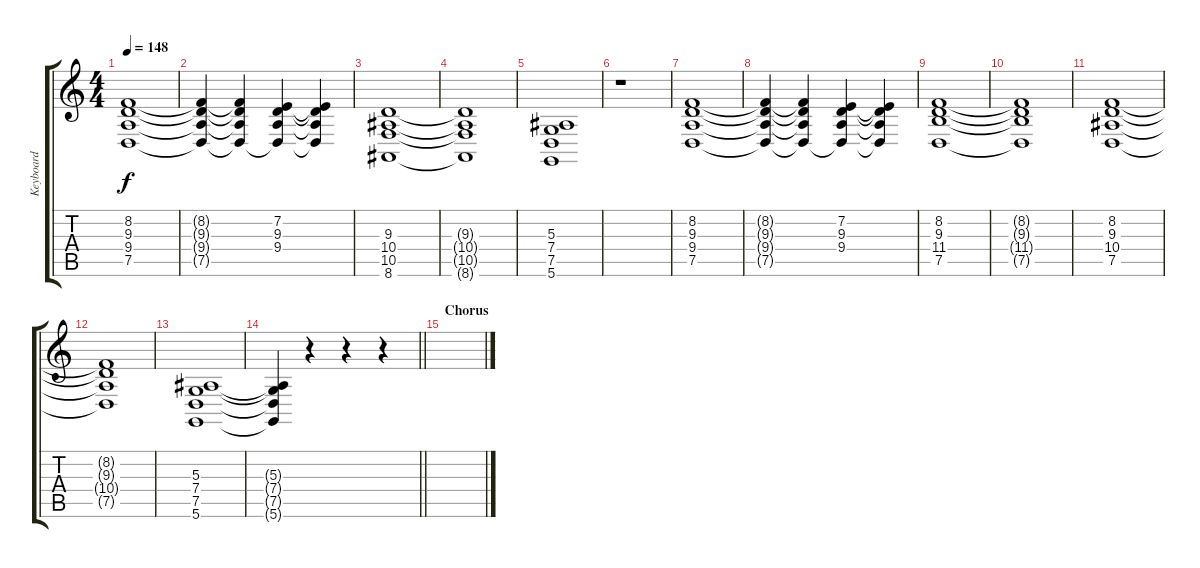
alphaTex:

\track ("Keyboard" "Keyboard") {instrument tremolostrings}
\staff {score tabs}
\tuning (D4 A3 F3 C3 G2 D2) {hide}
\ts (4 4)
\tempo 148
\clef g2
\ks c
(8.2 9.3 9.4 7.5).1{dy f} |
(8.2{t} 9.3{t} 9.4{t} 7.5{t}).4 (8.2{t} 9.3{t} 9.4{t} 7.5{t}).4 (7.2 9.3 9.4 7.5{t}).4 (7.2{t} 9.3{t} 9.4{t} 7.5{t}).4 |
(9.3 10.4 10.5 8.6).1 |
(9.3{t} 10.4{t} 10.5{t} 8.6{t}).1 |
(5.3 7.4 7.5 5.6).1 |
r.1 |
(8.2 9.3 9.4 7.5).1 |
(8.2{t} 9.3{t} 9.4{t} 7.5{t}).4 (8.2{t} 9.3{t} 9.4{t} 7.5{t}).4 (7.2 9.3 9.4 7.5{t}).4 (7.2{t} 9.3{t} 9.4{t} 7.5{t}).4 |
(8.2 9.3 11.4 7.5).1 |
(8.2{t} 9.3{t} 11.4{t} 7.5{t}).1 |
(8.2 9.3 10.4 7.5).1 |
(8.2{t} 9.3{t} 10.4{t} 7.5{t}).1 |
(5.3 7.4 7.5 5.6).1 |
\barLineRight lightlight
(5.3{t} 7.4{t} 7.5{t} 5.6{t}).4 r.4 r.4 r.4 |
\section ("" "Chorus")
